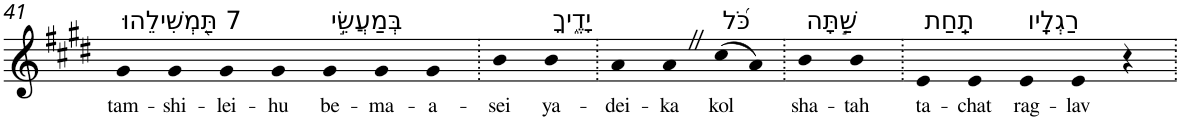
**kern	**text
*part1	*part1
*staff1	*staff1
*I"Piano	*
*I'Pno	*
!!LO:PB:g=z
*clefG2	*
*k[f#c#g#d#]	*
*E:	*
=41	=41
!LO:TX:a:t=7 תַּ֭מְשִׁילֵהוּ	!
!	!LO:LY:b
4g#	tam-
!	!LO:LY:b
4g#	-shi-
!	!LO:LY:b
4g#	-lei-
!	!LO:LY:b
4g#	-hu
!LO:TX:a:t=בְּמַעֲשֵׂ֣י	!
!	!LO:LY:b
4g#	be-
!	!LO:LY:b
4g#	-ma-
!	!LO:LY:b
4g#	-a-
=42.	=42.
!	!LO:LY:b
4b	-sei
!LO:TX:a:t=יָדֶ֑יךָ	!
!	!LO:LY:b
4b	ya-
=43.	=43.
!	!LO:LY:b
4a	-dei-
!	!LO:LY:b
4aZ	-ka
!LO:TX:a:t=כֹּ֝ל	!
!	!LO:LY:b
(>8cc#	kol
8a)	.
=44.	=44.
!LO:TX:a:t=שַׁ֣תָּה	!
!	!LO:LY:b
4b	sha-
!	!LO:LY:b
4b	-tah
=45.	=45.
!LO:TX:a:t=תַֽחַת	!
!	!LO:LY:b
4e	ta-
!	!LO:LY:b
4e	-chat
!LO:TX:a:t=רַגְלָֽיו	!
!	!LO:LY:b
4e	rag-
!	!LO:LY:b
4e	-lav
4r	.
=.	=.
*-	*-
